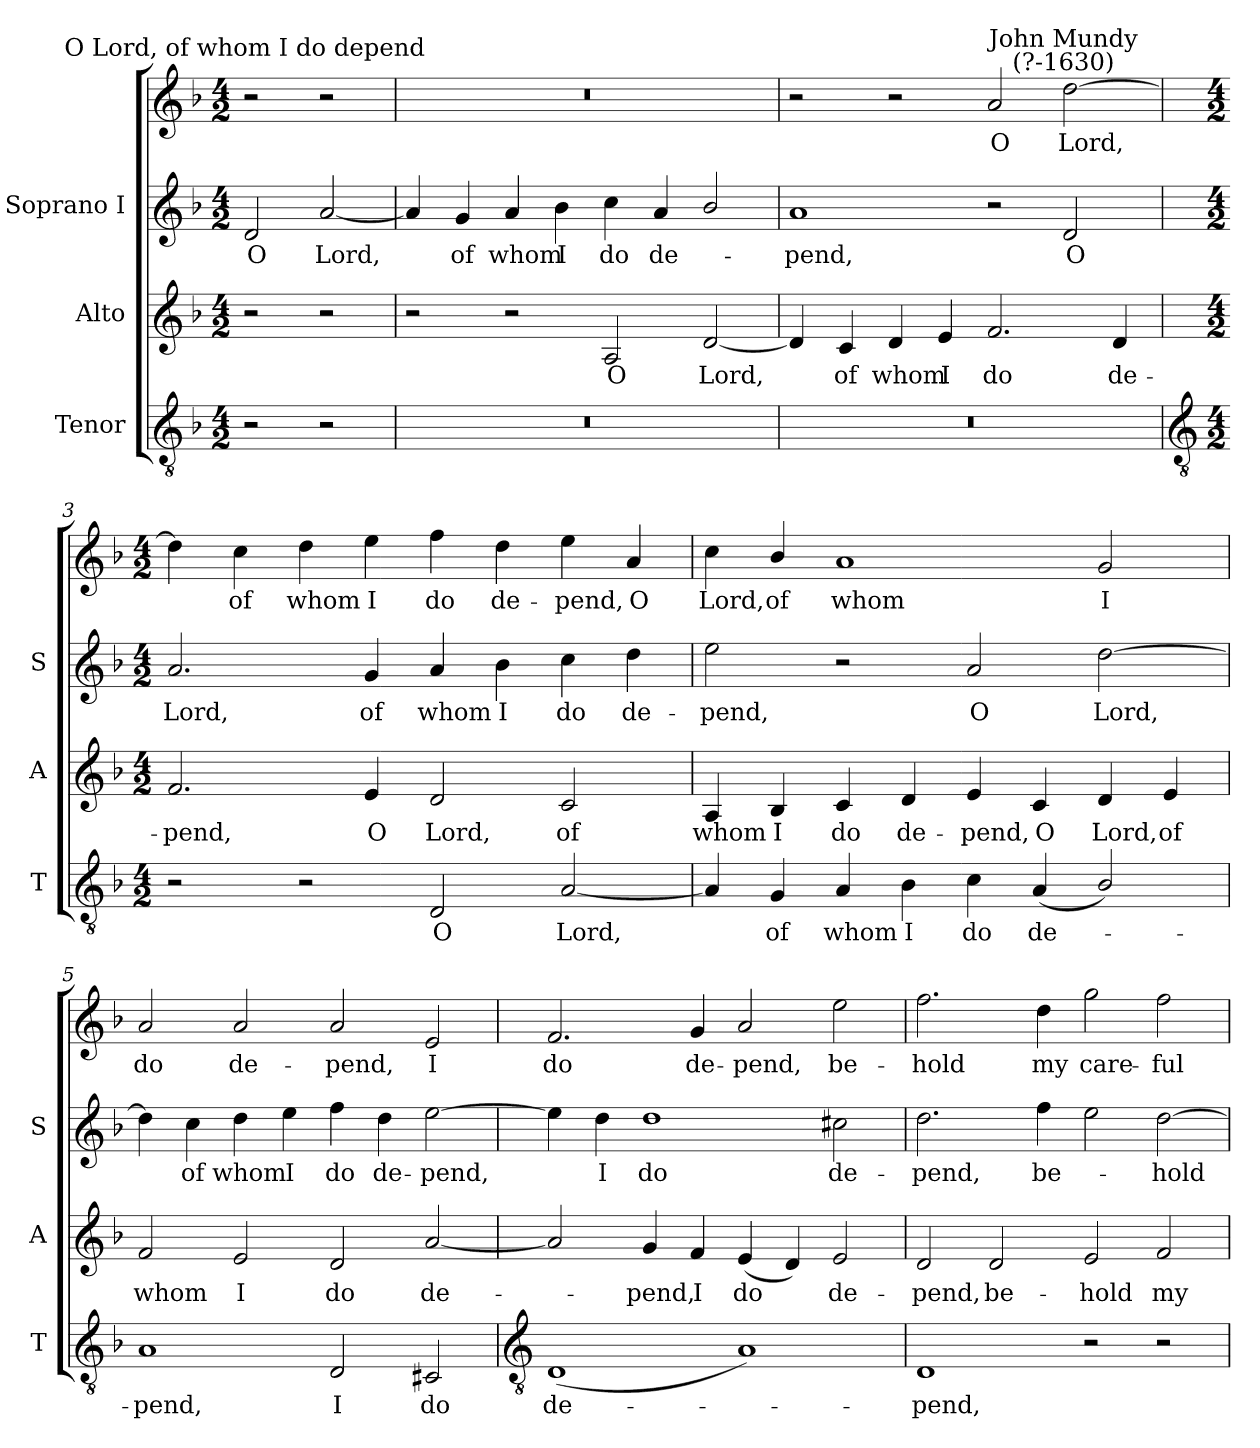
**kern	**text	**kern	**text	**kern	**text	**kern	**text
*part3	*part3	*part2	*part2	*part1	*part1	*part1	*part1
*staff4	*staff4	*staff3	*staff3	*staff2	*staff2	*staff1	*staff1
*I"Tenor	*	*I"Alto	*	*I"Soprano I	*	*	*
*I'T	*	*I'A	*	*I'S	*	*	*
*clefGv2	*	*clefG2	*	*clefG2	*	*clefG2	*
*k[b-]	*	*k[b-]	*	*k[b-]	*	*k[b-]	*
*F:	*	*F:	*	*F:	*	*F:	*
*M4/2	*	*M4/2	*	*M4/2	*	*M4/2	*
=	=	=	=	=	=	=	=
!	!	!	!	!	!	!LO:TX:a:cj:t=O Lord, of whom I do depend	!
!	!	!	!	!	!LO:LY:b	!	!
2r	.	2r	.	2d	O	2r	.
!	!	!	!	!	!LO:LY:b	!	!
2r	.	2r	.	[2a	Lord,	2r	.
=1	=1	=1	=1	=1	=1	=1	=1
0r	.	2r	.	4a]	.	0r	.
!	!	!	!	!	!LO:LY:b	!	!
.	.	.	.	4g	of	.	.
!	!	!	!	!	!LO:LY:b	!	!
.	.	2r	.	4a	whom	.	.
!	!	!	!	!	!LO:LY:b	!	!
.	.	.	.	4b-	I	.	.
!	!	!	!LO:LY:b	!	!LO:LY:b	!	!
.	.	2A	O	4cc	do	.	.
!	!	!	!	!	!LO:LY:b	!	!
.	.	.	.	4a	de-	.	.
!	!	!	!LO:LY:b	!	!	!	!
.	.	[2d	Lord,	2b-/	.	.	.
=2	=2	=2	=2	=2	=2	=2	=2
!	!	!	!	!	!LO:LY:b	!	!
0r	.	4d]	.	1a	pend,	2r	.
!	!	!	!LO:LY:b	!	!	!	!
.	.	4c	of	.	.	.	.
!	!	!	!LO:LY:b	!	!	!	!
.	.	4d	whom	.	.	2r	.
!	!	!	!LO:LY:b	!	!	!	!
.	.	4e	I	.	.	.	.
!	!	!	!LO:LY:b	!	!	!	!LO:LY:b
.	.	2.f	do	2r	.	2a	O
!	!	!	!	!	!	!LO:TX:a:cj:t=John Mundy\n(?-1630)	!
!	!	!	!	!	!LO:LY:b	!	!LO:LY:b
.	.	.	.	2d	O	[2dd	Lord,
!	!	!	!LO:LY:b	!	!	!	!
.	.	4d	de-	.	.	.	.
!!LO:LB:g=z
=3	=3	=3	=3	=3	=3	=3	=3
*clefGv2	*	*	*	*	*	*	*
*M4/2	*	*M4/2	*	*M4/2	*	*M4/2	*
!	!	!	!LO:LY:b	!	!LO:LY:b	!	!
2r	.	2.f	-pend,	2.a	Lord,	4dd]	.
!	!	!	!	!	!	!	!LO:LY:b
.	.	.	.	.	.	4cc	of
!	!	!	!	!	!	!	!LO:LY:b
2r	.	.	.	.	.	4dd	whom
!	!	!	!LO:LY:b	!	!LO:LY:b	!	!LO:LY:b
.	.	4e	O	4g	of	4ee	I
!	!LO:LY:b	!	!LO:LY:b	!	!LO:LY:b	!	!LO:LY:b
2D	O	2d	Lord,	4a	whom	4ff	do
!	!	!	!	!	!LO:LY:b	!	!LO:LY:b
.	.	.	.	4b-	I	4dd	de-
!	!LO:LY:b	!	!LO:LY:b	!	!LO:LY:b	!	!LO:LY:b
[2A	Lord,	2c	of	4cc	do	4ee	-pend,
!	!	!	!	!	!LO:LY:b	!	!LO:LY:b
.	.	.	.	4dd	de-	4a	O
=4	=4	=4	=4	=4	=4	=4	=4
!	!	!	!LO:LY:b	!	!LO:LY:b	!	!LO:LY:b
4A]	.	4A	whom	2ee	pend,	4cc	-Lord,
!	!LO:LY:b	!	!LO:LY:b	!	!	!	!LO:LY:b
4G	of	4B-	I	.	.	4b-/	of
!	!LO:LY:b	!	!LO:LY:b	!	!	!	!LO:LY:b
4A	whom	4c	do	2r	.	1a	whom
!	!LO:LY:b	!	!LO:LY:b	!	!	!	!
4B-	I	4d	de-	.	.	.	.
!	!LO:LY:b	!	!LO:LY:b	!	!LO:LY:b	!	!
4c	do	4e	-pend,	2a	O	.	.
!	!LO:LY:b	!	!LO:LY:b	!	!	!	!
(<4A	de-	4c	O	.	.	.	.
!	!	!	!LO:LY:b	!	!LO:LY:b	!	!LO:LY:b
2B-/)	.	4d	Lord,	[2dd	Lord,	2g	I
!	!	!	!LO:LY:b	!	!	!	!
.	.	4e	of	.	.	.	.
=5	=5	=5	=5	=5	=5	=5	=5
!	!LO:LY:b	!	!LO:LY:b	!	!	!	!LO:LY:b
1A	pend,	2f	whom	4dd]	.	2a	do
!	!	!	!	!	!LO:LY:b	!	!
.	.	.	.	4cc	of	.	.
!	!	!	!LO:LY:b	!	!LO:LY:b	!	!LO:LY:b
.	.	2e	I	4dd	whom	2a	de-
!	!	!	!	!	!LO:LY:b	!	!
.	.	.	.	4ee	I	.	.
!	!LO:LY:b	!	!LO:LY:b	!	!LO:LY:b	!	!LO:LY:b
2D	I	2d	do	4ff	do	2a	-pend,
!	!	!	!	!	!LO:LY:b	!	!
.	.	.	.	4dd	de-	.	.
!	!LO:LY:b	!	!LO:LY:b	!	!LO:LY:b	!	!LO:LY:b
2C#X	do	[2a	de-	[2ee	-pend,	2e	I
!!LO:LB:g=z
=6	=6	=6	=6	=6	=6	=6	=6
*clefGv2	*	*	*	*	*	*	*
!	!LO:LY:b	!	!	!	!	!	!LO:LY:b
(<1D	de-	2a]	.	4ee]	.	2.f	do
!	!	!	!	!	!LO:LY:b	!	!
.	.	.	.	4dd	-I	.	.
!	!	!	!LO:LY:b	!	!LO:LY:b	!	!
.	.	4g	pend,	1dd	do	.	.
!	!	!	!LO:LY:b	!	!	!	!LO:LY:b
.	.	4f	I	.	.	4g	de-
!	!	!	!LO:LY:b	!	!	!	!LO:LY:b
1A)	.	(<4e	do	.	.	2a	-pend,
.	.	4d)	.	.	.	.	.
!	!	!	!LO:LY:b	!	!LO:LY:b	!	!LO:LY:b
.	.	2e	de-	2cc#X	de-	2ee	be-
=7	=7	=7	=7	=7	=7	=7	=7
!	!LO:LY:b	!	!LO:LY:b	!	!LO:LY:b	!	!LO:LY:b
1D	pend,	2d	-pend,	2.dd	pend,	2.ff	-hold
!	!	!	!LO:LY:b	!	!	!	!
.	.	2d	be-	.	.	.	.
!	!	!	!	!	!LO:LY:b	!	!LO:LY:b
.	.	.	.	4ff	be-	4dd	my
!	!	!	!LO:LY:b	!	!	!	!LO:LY:b
2r	.	2e	-hold	2ee	.	2gg	care-
!	!	!	!LO:LY:b	!	!LO:LY:b	!	!LO:LY:b
2r	.	2f	my	[2dd	hold	2ff	-ful
=	=	=	=	=	=	=	=
*-	*-	*-	*-	*-	*-	*-	*-
